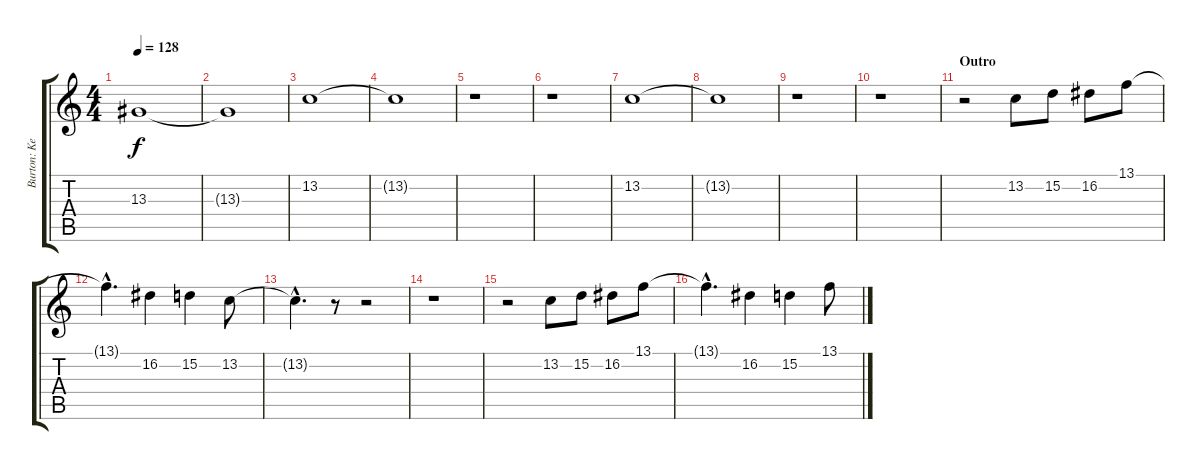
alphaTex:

\track ("Burton: Keyboards 2" "Burton: Ke") {instrument violin}
\staff {score tabs}
\tuning (E4 B3 G3 D3 A2 E2) {hide}
\ts (4 4)
\tempo 128
\clef g2
\ks c
13.3.1{dy f} |
13.3{t}.1 |
13.2.1 |
13.2{t}.1 |
r.1 |
r.1 |
13.2.1 |
13.2{t}.1 |
r.1 |
r.1 |
\section ("" "Outro")
r.2{balance 16 instrument violin} 13.2.8 15.2.8 16.2.8 13.1.8 |
13.1{hac t}.4{d} 16.2.4 15.2.4 13.2.8 |
13.2{hac t}.4{d} r.8 r.2 |
r.1 |
r.2 13.2.8 15.2.8 16.2.8 13.1.8 |
13.1{hac t}.4{d} 16.2.4 15.2.4 13.1.8
